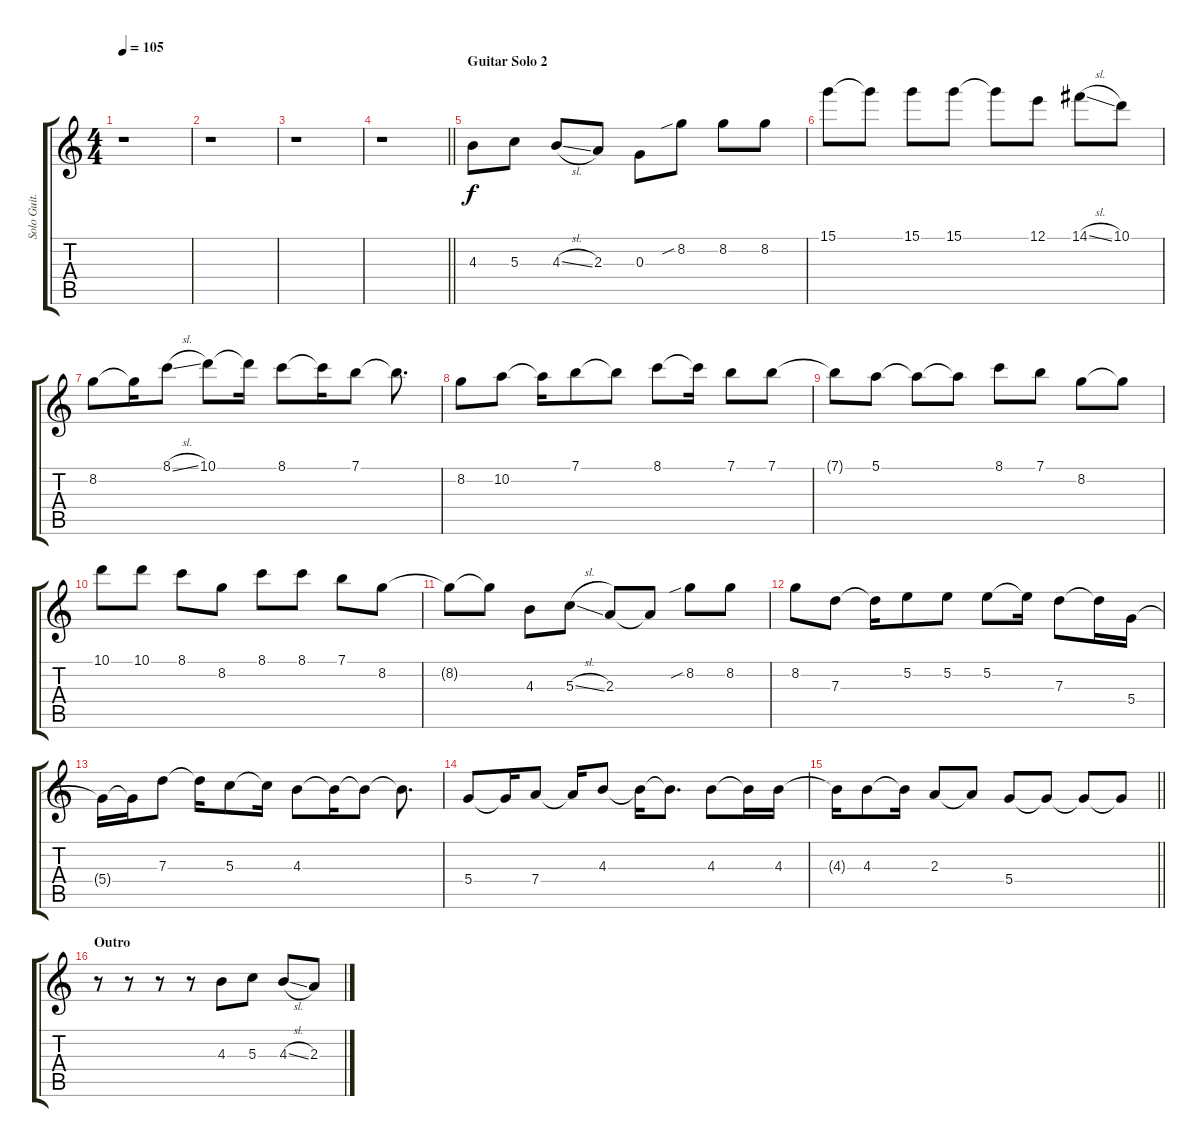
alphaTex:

\track ("Solo Guit. 1" "Solo Guit.") {instrument overdrivenguitar}
\staff {score tabs}
\tuning (E4 B3 G3 D3 A2 E2) {hide}
\ts (4 4)
\tempo 105
\clef g2
\ks c
r.1{dy f} |
r.1 |
r.1 |
\barLineRight lightlight
r.1 |
\section ("" "Guitar Solo 2")
4.3.8 5.3.8 4.3{sl}.8 2.3.8 0.3.8 8.2{sib}.8 8.2.8 8.2.8 |
15.1.8 15.1{t}.8 15.1.8 15.1.8 15.1{t}.8 12.1.8 14.1{sl}.8 10.1.8 |
8.2.8 8.2{t}.16 8.1{sl}.8 10.1.8 10.1{t}.16 8.1.8 8.1{t}.16 7.1.8 7.1{t}.8{d} |
8.2.8 10.2.8 10.2{t}.16 7.1.8 7.1{t}.8 8.1.8 8.1{t}.16 7.1.8 7.1.8 |
7.1{t}.8 5.1.8 5.1{t}.8 5.1{t}.8 8.1.8 7.1.8 8.2.8 8.2{t}.8 |
10.1.8 10.1.8 8.1.8 8.2.8 8.1.8 8.1.8 7.1.8 8.2.8 |
8.2{t}.8 8.2{t}.8 4.3.8 5.3{sl}.8 2.3.8 2.3{t}.8 8.2{sib}.8 8.2.8 |
8.2.8 7.3.8 7.3{t}.16 5.2.8 5.2.8 5.2.8 5.2{t}.16 7.3.8 7.3{t}.16 5.4.16 |
5.4{t}.16 5.4{t}.16 7.3.8 7.3{t}.16 5.3.8 5.3{t}.16 4.3.8 4.3{t}.16 4.3{t}.8 4.3{t}.8{d} |
5.4.8 5.4{t}.16 7.4.8 7.4{t}.16 4.3.8 4.3{t}.16 4.3{t}.8{d} 4.3.8 4.3{t}.16 4.3.16 |
\barLineRight lightlight
4.3{t}.16 4.3.8 4.3{t}.16 2.3.8 2.3{t}.8 5.4.8 5.4{t}.8 5.4{t}.8 5.4{t}.8 |
\section ("" "Outro")
r.8 r.8 r.8 r.8 4.3.8 5.3.8 4.3{sl}.8 2.3.8
